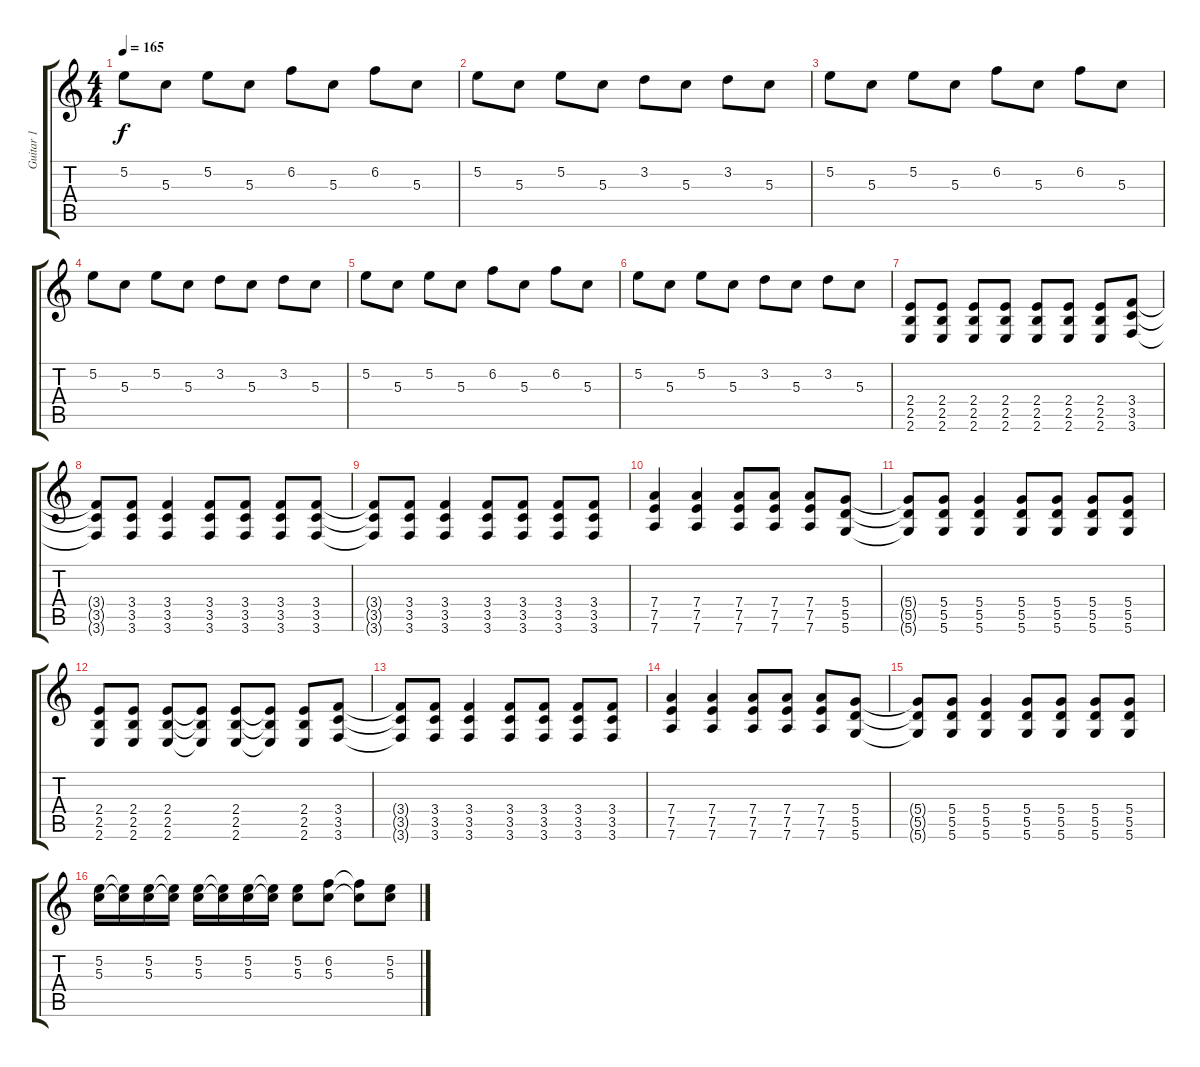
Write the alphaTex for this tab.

\track ("Guitar 1" "Guitar 1") {instrument overdrivenguitar}
\staff {score tabs}
\tuning (E4 B3 G3 D3 A2 D2) {hide}
\ts (4 4)
\tempo 165
\clef g2
\ks c
5.2.8{dy f} 5.3.8 5.2.8 5.3.8 6.2.8 5.3.8 6.2.8 5.3.8 |
5.2.8 5.3.8 5.2.8 5.3.8 3.2.8 5.3.8 3.2.8 5.3.8 |
5.2.8 5.3.8 5.2.8 5.3.8 6.2.8 5.3.8 6.2.8 5.3.8 |
5.2.8 5.3.8 5.2.8 5.3.8 3.2.8 5.3.8 3.2.8 5.3.8 |
5.2.8 5.3.8 5.2.8 5.3.8 6.2.8 5.3.8 6.2.8 5.3.8 |
5.2.8 5.3.8 5.2.8 5.3.8 3.2.8 5.3.8 3.2.8 5.3.8 |
(2.4 2.5 2.6).8{volume 3} (2.4 2.5 2.6).8{volume 10} (2.4 2.5 2.6).8 (2.4 2.5 2.6).8 (2.4 2.5 2.6).8 (2.4 2.5 2.6).8 (2.4 2.5 2.6).8 (3.4 3.5 3.6).8 |
(3.4{t} 3.5{t} 3.6{t}).8 (3.4 3.5 3.6).8 (3.4 3.5 3.6).4 (3.4 3.5 3.6).8 (3.4 3.5 3.6).8 (3.4 3.5 3.6).8 (3.4 3.5 3.6).8 |
(3.4{t} 3.5{t} 3.6{t}).8 (3.4 3.5 3.6).8 (3.4 3.5 3.6).4 (3.4 3.5 3.6).8 (3.4 3.5 3.6).8 (3.4 3.5 3.6).8 (3.4 3.5 3.6).8 |
(7.4 7.5 7.6).4 (7.4 7.5 7.6).4 (7.4 7.5 7.6).8 (7.4 7.5 7.6).8 (7.4 7.5 7.6).8 (5.4 5.5 5.6).8 |
(5.4{t} 5.5{t} 5.6{t}).8 (5.4 5.5 5.6).8 (5.4 5.5 5.6).4 (5.4 5.5 5.6).8 (5.4 5.5 5.6).8 (5.4 5.5 5.6).8 (5.4 5.5 5.6).8 |
(2.4 2.5 2.6).8{instrument electricguitarmuted} (2.4 2.5 2.6).8 (2.4 2.5 2.6).8{instrument overdrivenguitar} (2.4{t} 2.5{t} 2.6{t}).8 (2.4 2.5 2.6).8 (2.4{t} 2.5{t} 2.6{t}).8 (2.4 2.5 2.6).8 (3.4 3.5 3.6).8 |
(3.4{t} 3.5{t} 3.6{t}).8 (3.4 3.5 3.6).8 (3.4 3.5 3.6).4 (3.4 3.5 3.6).8 (3.4 3.5 3.6).8 (3.4 3.5 3.6).8 (3.4 3.5 3.6).8 |
(7.4 7.5 7.6).4 (7.4 7.5 7.6).4 (7.4 7.5 7.6).8 (7.4 7.5 7.6).8 (7.4 7.5 7.6).8 (5.4 5.5 5.6).8 |
(5.4{t} 5.5{t} 5.6{t}).8 (5.4 5.5 5.6).8 (5.4 5.5 5.6).4 (5.4 5.5 5.6).8 (5.4 5.5 5.6).8 (5.4 5.5 5.6).8 (5.4 5.5 5.6).8 |
(5.2 5.3).16{volume 9 balance 3} (5.2{t} 5.3{t}).16 (5.2 5.3).16 (5.2{t} 5.3{t}).16 (5.2 5.3).16 (5.2{t} 5.3{t}).16 (5.2 5.3).16 (5.2{t} 5.3{t}).16 (5.2 5.3).8 (6.2 5.3).8 (6.2{t} 5.3{t}).8 (5.2 5.3).8
